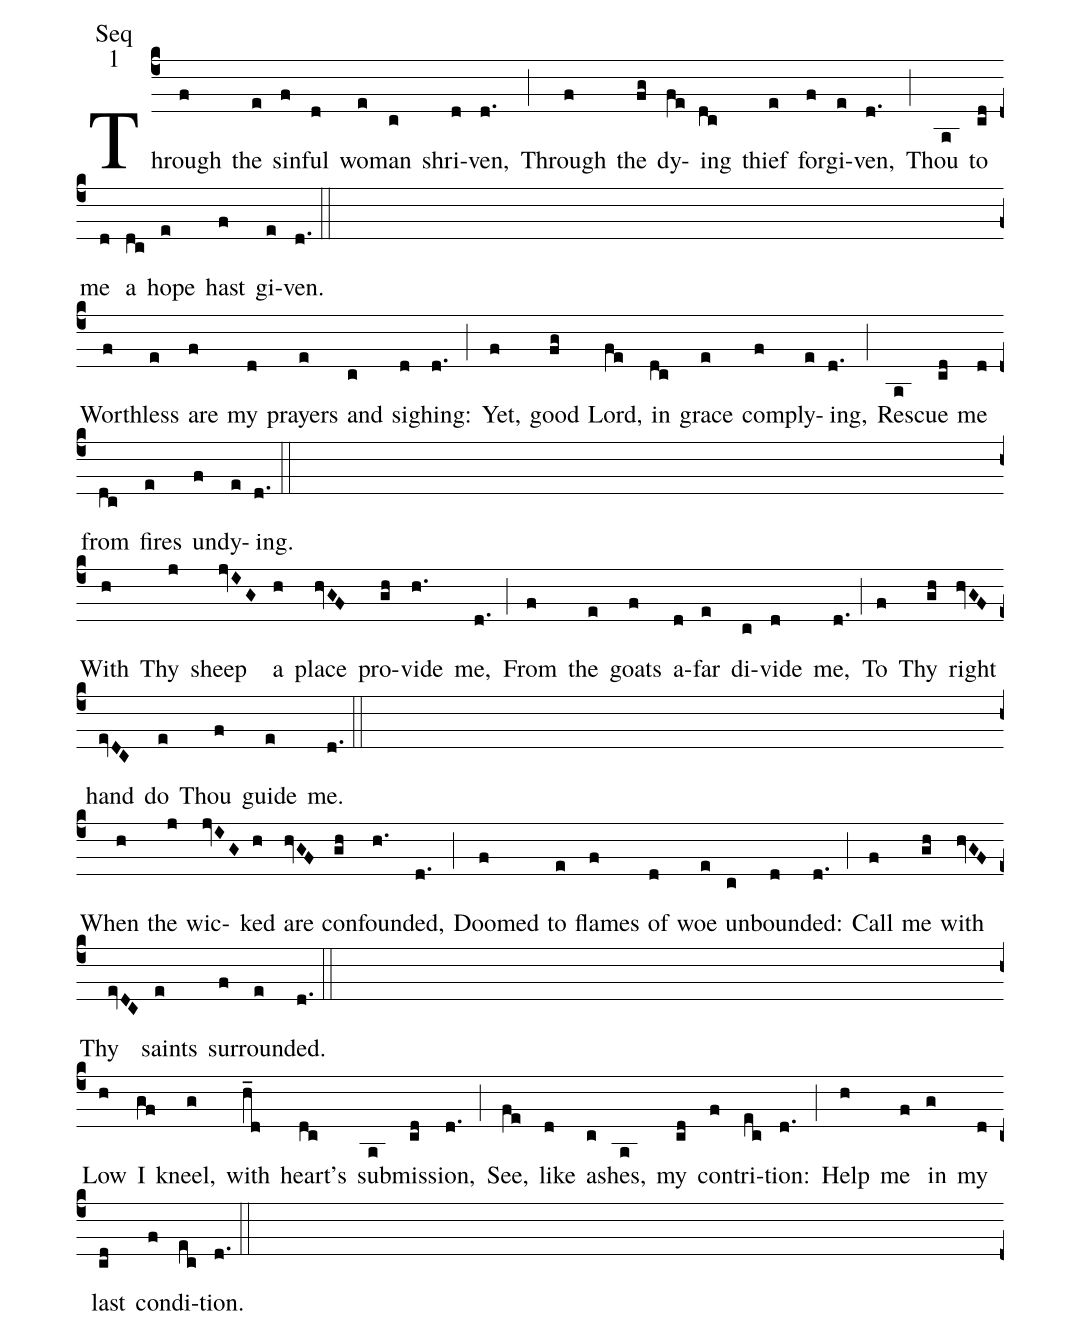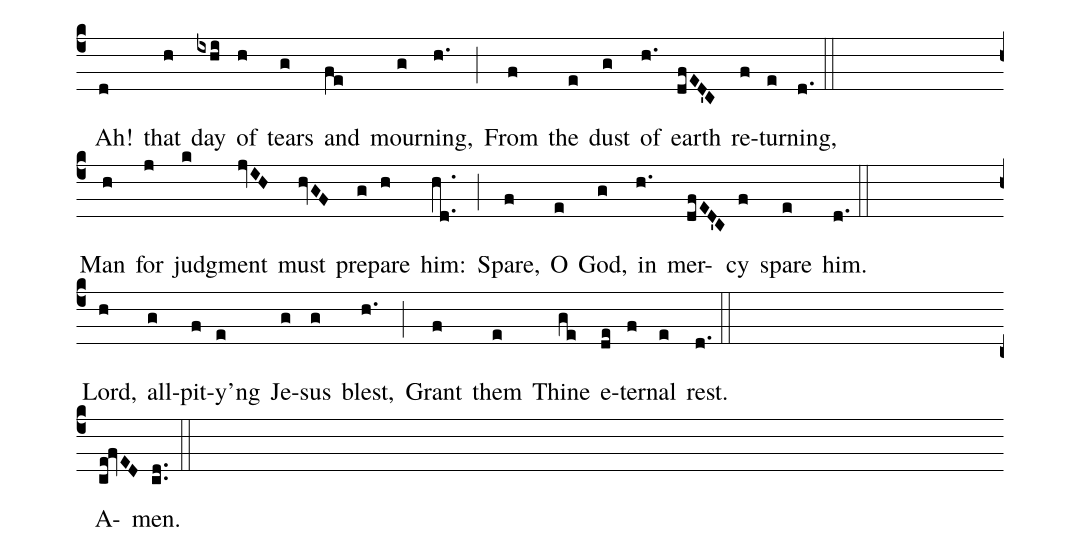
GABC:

annotation: Seq;
annotation: 1;
%%
(c4)
Through(f) the(e) sin(f)ful(d) wo(e)man(c) shri(d)ven,(d.) (;)
Through(f) the(fg) dy(fe)ing(dc) thief(e) for(f)gi(e)ven,(d.) (;)
Thou(a) to(cd) me(d) a(dc) hope(e) hast(f) gi(e)ven.(d.) (::) (Z)

Worth(f)less(e) are(f) my(d) prayers(e) and(c) sigh(d)ing:(d.) (;)
Yet,(f) good(fg) Lord,(fe) in(dc) grace(e) com(f)ply(e)ing,(d.) (;)
Res(a)cue(cd) me(d) from(dc) fires(e) un(f)dy(e)ing.(d.) (::) (Z)

With(h) Thy(j) sheep(jvIG) a(h) place(hvGF) pro(gh)vide(h.) me,(d.) (;)
From(f) the(e) goats(f) a(d)far(e) di(c)vide(d) me,(d.) (;)
To(f) Thy(gh) right(hvGF) hand(evDC) do(e) Thou(f) guide(e) me.(d.) (::) (Z)

When(h) the(j) wic(jvIG)ked(h) are(hvGF) con(gh)found(h.)ed,(d.) (;)
Doomed(f) to(e) flames(f) of(d) woe(e) un(c)boun(d)ded:(d.) (;)
Call(f) me(gh) with(hvGF) Thy(evDC) saints(e) sur(f)round(e)ed.(d.) (::) (Z)

Low(h) I(gf) kneel,(g) with(h_d) heart's(dc) sub(a)mis(cd)sion,(d.) (;)
See,(fe) like(d) ash(c)es,(a) my(cd) con(f)tri(ec)tion:(d.) (;)
Help(h) me(f) in(g) my(d) last(cd) con(f)di(ec)tion.(d.) (::) (Z)

Ah!(d) that(h) day(ixhi) of(h) tears(g) and(fe) mour(g)ning,(h.) (;)
From(f) the(e) dust(g) of(h.) earth(dfED'C) re(f)tur(e)ning,(d.) (::) (Z)

Man(h) for(j) judg(k)ment(jvIH) must(hvGF) pre(g)pare(h) him:(hd..) (;)
Spare,(f) O(e) God,(g) in(h.) mer(dfED'C)cy(f) spare(e) him.(d.) (::) (Z)

Lord,(h) all(g)-pit(f)y'ng(e) Je(g)sus(g) blest,(h.) (;)
Grant(f) them(e) Thine(ge) e(de)ter(f)nal(e) rest.(d.) (::) (Z)

A(ce!fvED)men.(cd..) (::) (Z)
